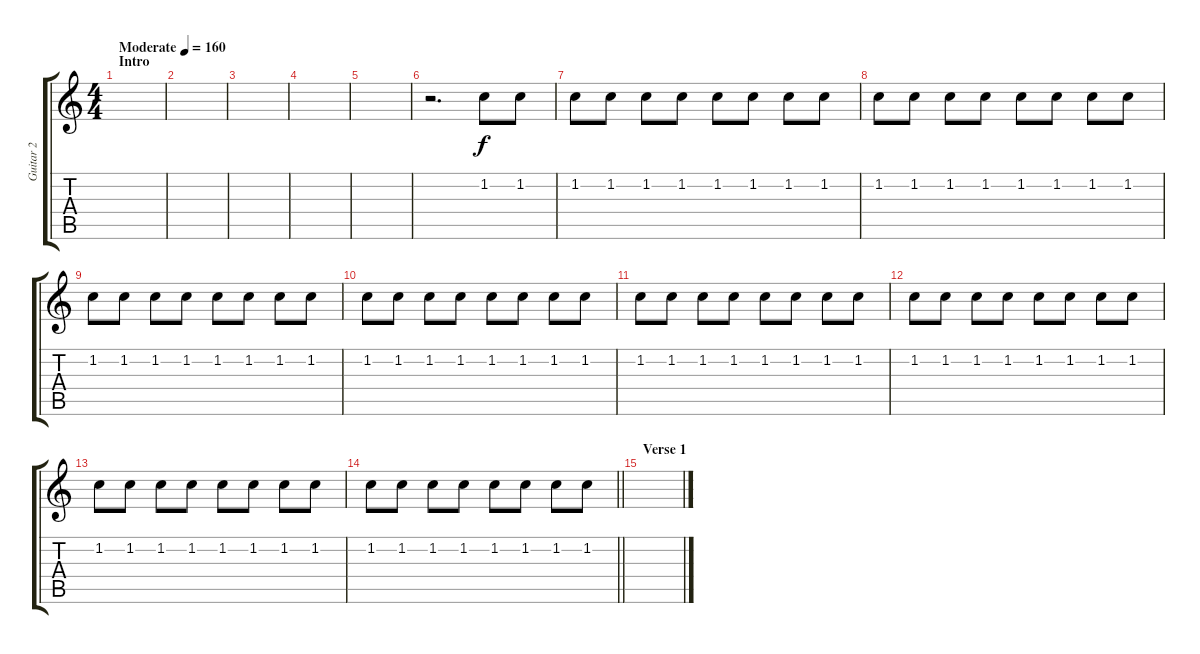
\track ("Guitar 2" "Guitar 2") {instrument distortionguitar}
\staff {score tabs}
\tuning (E4 B3 G3 D3 A2 E2) {hide}
\ts (4 4)
\section ("" "Intro")
\tempo (160 "Moderate")
\clef g2
\ks c
|
|
|
|
|
r.2{d} 1.2.8 1.2.8 |
1.2.8 1.2.8 1.2.8 1.2.8 1.2.8 1.2.8 1.2.8 1.2.8 |
1.2.8 1.2.8 1.2.8 1.2.8 1.2.8 1.2.8 1.2.8 1.2.8 |
1.2.8 1.2.8 1.2.8 1.2.8 1.2.8 1.2.8 1.2.8 1.2.8 |
1.2.8 1.2.8 1.2.8 1.2.8 1.2.8 1.2.8 1.2.8 1.2.8 |
1.2.8 1.2.8 1.2.8 1.2.8 1.2.8 1.2.8 1.2.8 1.2.8 |
1.2.8 1.2.8 1.2.8 1.2.8 1.2.8 1.2.8 1.2.8 1.2.8 |
1.2.8 1.2.8 1.2.8 1.2.8 1.2.8 1.2.8 1.2.8 1.2.8 |
\barLineRight lightlight
1.2.8 1.2.8 1.2.8 1.2.8 1.2.8 1.2.8 1.2.8 1.2.8 |
\section ("" "Verse 1")
